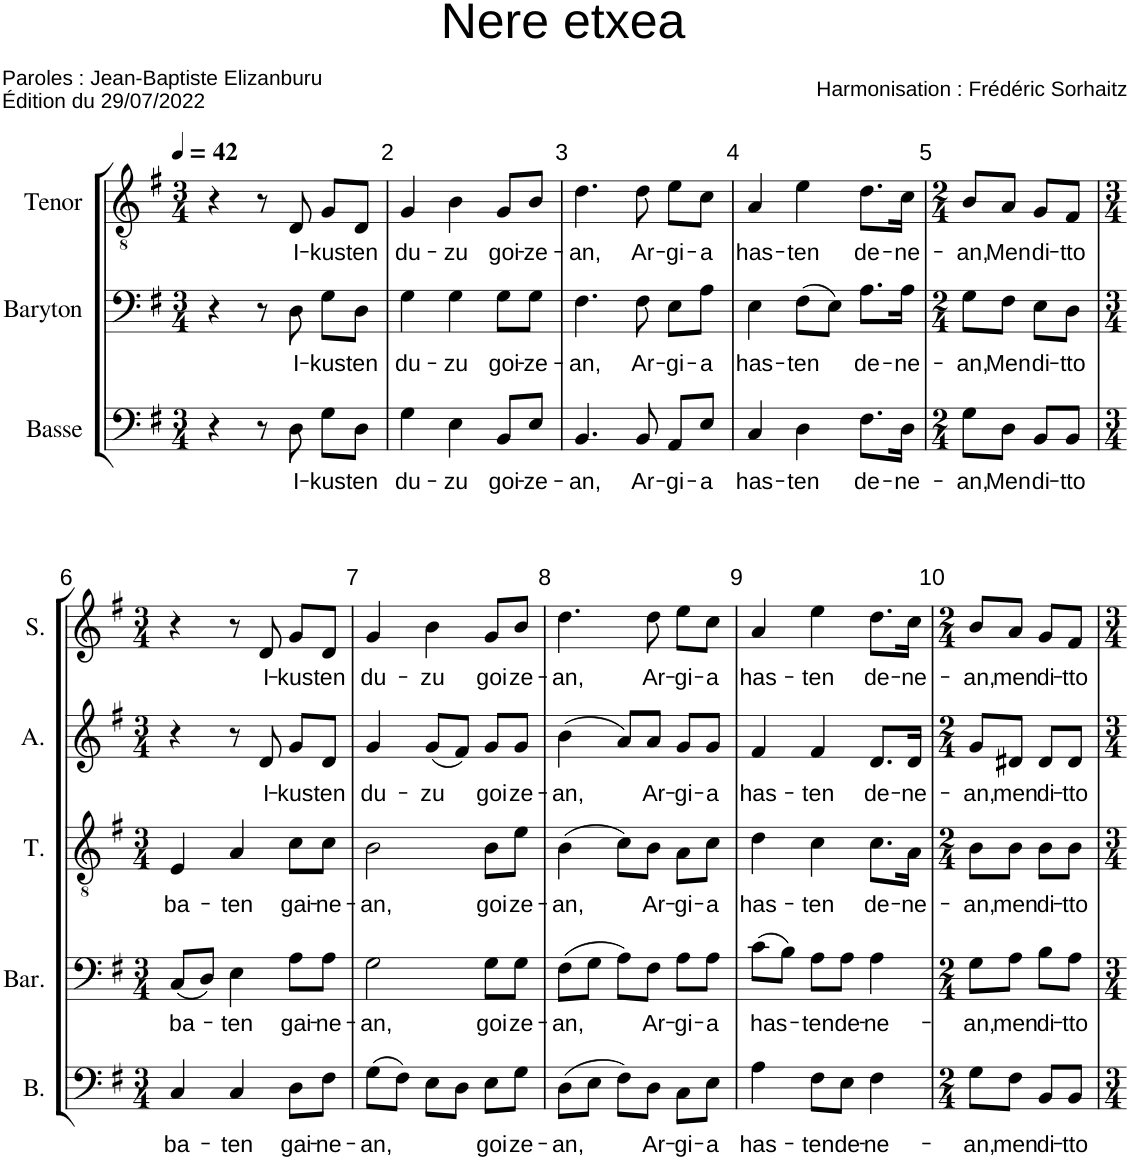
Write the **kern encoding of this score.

**kern	**text	**kern	**text	**kern	**text	**kern	**text	**kern	**text
*part5	*part5	*part4	*part4	*part3	*part3	*part2	*part2	*part1	*part1
*staff5	*staff5	*staff4	*staff4	*staff3	*staff3	*staff2	*staff2	*staff1	*staff1
*I"Basse	*	*I"Baryton	*	*I"Tenor	*	*I"Alto	*	*I"Soprano	*
*I'B.	*	*I'Bar.	*	*I'T.	*	*I'A.	*	*I'S.	*
*clefF4	*	*clefF4	*	*clefGv2	*	*clefG2	*	*clefG2	*
*k[f#]	*	*k[f#]	*	*k[f#]	*	*k[f#]	*	*k[f#]	*
*M3/4	*	*M3/4	*	*M3/4	*	*M3/4	*	*M3/4	*
*MM42	*	*MM42	*	*MM42	*	*MM42	*	*MM42	*
=1	=1	=1	=1	=1	=1	=1	=1	=1	=1
4r	.	4r	.	4r	.	2.r	.	2.r	.
8r	.	8r	.	8r	.	.	.	.	.
!	!LO:LY:b	!	!LO:LY:b	!	!LO:LY:b	!	!	!	!
8D\	I-	8D\	I-	8D/	I-	.	.	.	.
!	!LO:LY:b	!	!LO:LY:b	!	!LO:LY:b	!	!	!	!
8G\L	-kus-	8G\L	-kus-	8G/L	-kus-	.	.	.	.
!	!LO:LY:b	!	!LO:LY:b	!	!LO:LY:b	!	!	!	!
8D\J	-ten	8D\J	-ten	8D/J	-ten	.	.	.	.
=2	=2	=2	=2	=2	=2	=2	=2	=2	=2
!	!LO:LY:b	!	!LO:LY:b	!	!LO:LY:b	!	!	!	!
4G\	du-	4G\	du-	4G/	du-	2.r	.	2.r	.
!	!LO:LY:b	!	!LO:LY:b	!	!LO:LY:b	!	!	!	!
4E\	-zu	4G\	-zu	4B\	-zu	.	.	.	.
!	!LO:LY:b	!	!LO:LY:b	!	!LO:LY:b	!	!	!	!
8BB/L	goi-	8G\L	goi-	8G/L	goi-	.	.	.	.
!	!LO:LY:b	!	!LO:LY:b	!	!LO:LY:b	!	!	!	!
8E/J	-ze-	8G\J	-ze-	8B/J	-ze-	.	.	.	.
=3	=3	=3	=3	=3	=3	=3	=3	=3	=3
!	!LO:LY:b	!	!LO:LY:b	!	!LO:LY:b	!	!	!	!
4.BB/	-an,	4.F#\	-an,	4.d\	-an,	2.r	.	2.r	.
!	!LO:LY:b	!	!LO:LY:b	!	!LO:LY:b	!	!	!	!
8BB/	Ar-	8F#\	Ar-	8d\	Ar-	.	.	.	.
!	!LO:LY:b	!	!LO:LY:b	!	!LO:LY:b	!	!	!	!
8AA/L	-gi-	8E\L	-gi-	8e\L	-gi-	.	.	.	.
!	!LO:LY:b	!	!LO:LY:b	!	!LO:LY:b	!	!	!	!
8E/J	-a	8A\J	-a	8c\J	-a	.	.	.	.
=4	=4	=4	=4	=4	=4	=4	=4	=4	=4
!	!LO:LY:b	!	!LO:LY:b	!	!LO:LY:b	!	!	!	!
4C/	has-	4E\	has-	4A/	has-	2.r	.	2.r	.
!	!LO:LY:b	!	!LO:LY:b	!	!LO:LY:b	!	!	!	!
4D\	-ten	(8F#\L	-ten	4e\	-ten	.	.	.	.
.	.	8E\J)	.	.	.	.	.	.	.
!	!LO:LY:b	!	!LO:LY:b	!	!LO:LY:b	!	!	!	!
8.F#\L	de-	8.A\L	de-	8.d\L	de-	.	.	.	.
!	!LO:LY:b	!	!LO:LY:b	!	!LO:LY:b	!	!	!	!
16D\Jk	-ne-	16A\Jk	-ne-	16c\Jk	-ne-	.	.	.	.
=5	=5	=5	=5	=5	=5	=5	=5	=5	=5
*M2/4	*	*M2/4	*	*M2/4	*	*M2/4	*	*M2/4	*
!	!LO:LY:b	!	!LO:LY:b	!	!LO:LY:b	!	!	!	!
8G\L	-an,	8G\L	-an,	8B/L	-an,	2r	.	2r	.
!	!LO:LY:b	!	!LO:LY:b	!	!LO:LY:b	!	!	!	!
8D\J	Men-	8F#\J	Men-	8A/J	Men-	.	.	.	.
!	!LO:LY:b	!	!LO:LY:b	!	!LO:LY:b	!	!	!	!
8BB/L	-di-	8E\L	-di-	8G/L	-di-	.	.	.	.
!	!LO:LY:b	!	!LO:LY:b	!	!LO:LY:b	!	!	!	!
8BB/J	-tto	8D\J	-tto	8F#/J	-tto	.	.	.	.
!!LO:LB:g=z
=6	=6	=6	=6	=6	=6	=6	=6	=6	=6
*M3/4	*	*M3/4	*	*M3/4	*	*M3/4	*	*M3/4	*
!	!LO:LY:b	!	!LO:LY:b	!	!LO:LY:b	!	!	!	!
4C/	ba-	(8C/L	ba-	4E/	ba-	4r	.	4r	.
.	.	8D/J)	.	.	.	.	.	.	.
!	!LO:LY:b	!	!LO:LY:b	!	!LO:LY:b	!	!	!	!
4C/	-ten	4E\	-ten	4A/	-ten	8r	.	8r	.
!	!	!	!	!	!	!	!LO:LY:b	!	!LO:LY:b
.	.	.	.	.	.	8d/	I-	8d/	I-
!	!LO:LY:b	!	!LO:LY:b	!	!LO:LY:b	!	!LO:LY:b	!	!LO:LY:b
8D\L	gai-	8A\L	gai-	8c\L	gai-	8g/L	-kus-	8g/L	-kus-
!	!LO:LY:b	!	!LO:LY:b	!	!LO:LY:b	!	!LO:LY:b	!	!LO:LY:b
8F#\J	-ne-	8A\J	-ne-	8c\J	-ne-	8d/J	-ten	8d/J	-ten
=7	=7	=7	=7	=7	=7	=7	=7	=7	=7
!	!LO:LY:b	!	!LO:LY:b	!	!LO:LY:b	!	!LO:LY:b	!	!LO:LY:b
(8G\L	an,	2G\	-an,	2B\	an,	4g/	du-	4g/	du-
8F#\J)	.	.	.	.	.	.	.	.	.
!	!	!	!	!	!	!	!LO:LY:b	!	!LO:LY:b
8E\L	.	.	.	.	.	(8g/L	-zu	4b\	-zu
8D\J	.	.	.	.	.	8f#/J)	.	.	.
!	!LO:LY:b	!	!LO:LY:b	!	!LO:LY:b	!	!LO:LY:b	!	!LO:LY:b
8E\L	goi-	8G\L	goi-	8B\L	goi-	8g/L	goi-	8g/L	goi-
!	!LO:LY:b	!	!LO:LY:b	!	!LO:LY:b	!	!LO:LY:b	!	!LO:LY:b
8G\J	-ze-	8G\J	-ze-	8e\J	-ze-	8g/J	-ze-	8b/J	-ze-
=8	=8	=8	=8	=8	=8	=8	=8	=8	=8
!	!LO:LY:b	!	!LO:LY:b	!	!LO:LY:b	!	!LO:LY:b	!	!LO:LY:b
(8D\L	-an,	(8F#\L	-an,	(4B\	-an,	(4b\	-an,	4.dd\	-an,
8E\J	.	8G\J	.	.	.	.	.	.	.
8F#\L)	.	8A\L)	.	8c\L)	.	8a/L)	.	.	.
!	!LO:LY:b	!	!LO:LY:b	!	!LO:LY:b	!	!LO:LY:b	!	!LO:LY:b
8D\J	Ar-	8F#\J	Ar-	8B\J	Ar-	8a/J	Ar-	8dd\	Ar-
!	!LO:LY:b	!	!LO:LY:b	!	!LO:LY:b	!	!LO:LY:b	!	!LO:LY:b
8C\L	-gi-	8A\L	-gi-	8A\L	-gi-	8g/L	-gi-	8ee\L	-gi-
!	!LO:LY:b	!	!LO:LY:b	!	!LO:LY:b	!	!LO:LY:b	!	!LO:LY:b
8E\J	-a	8A\J	-a	8c\J	-a	8g/J	-a	8cc\J	-a
=9	=9	=9	=9	=9	=9	=9	=9	=9	=9
!	!LO:LY:b	!	!LO:LY:b	!	!LO:LY:b	!	!LO:LY:b	!	!LO:LY:b
4A\	has-	(8c\L	has-	4d\	has-	4f#/	has-	4a/	has-
.	.	8B\J)	.	.	.	.	.	.	.
!	!LO:LY:b	!	!LO:LY:b	!	!LO:LY:b	!	!LO:LY:b	!	!LO:LY:b
8F#\L	-ten	8A\L	-ten	4c\	-ten	4f#/	-ten	4ee\	-ten
!	!LO:LY:b	!	!LO:LY:b	!	!	!	!	!	!
8E\J	de-	8A\J	de-	.	.	.	.	.	.
!	!LO:LY:b	!	!LO:LY:b	!	!LO:LY:b	!	!LO:LY:b	!	!LO:LY:b
4F#\	-ne-	4A\	-ne-	8.c\L	de-	8.d/L	de-	8.dd\L	de-
!	!	!	!	!	!LO:LY:b	!	!LO:LY:b	!	!LO:LY:b
.	.	.	.	16A\Jk	-ne-	16d/Jk	-ne-	16cc\Jk	-ne-
=10	=10	=10	=10	=10	=10	=10	=10	=10	=10
*M2/4	*	*M2/4	*	*M2/4	*	*M2/4	*	*M2/4	*
!	!LO:LY:b	!	!LO:LY:b	!	!LO:LY:b	!	!LO:LY:b	!	!LO:LY:b
8G\L	-an,	8G\L	-an,	8B\L	-an,	8g/L	-an,	8b/L	-an,
!	!LO:LY:b	!	!LO:LY:b	!	!LO:LY:b	!	!LO:LY:b	!	!LO:LY:b
8F#\J	men-	8A\J	men-	8B\J	men-	8d#X/J	men-	8a/J	men-
!	!LO:LY:b	!	!LO:LY:b	!	!LO:LY:b	!	!LO:LY:b	!	!LO:LY:b
8BB/L	-di-	8B\L	-di-	8B\L	-di-	8d#/L	-di-	8g/L	-di-
!	!LO:LY:b	!	!LO:LY:b	!	!LO:LY:b	!	!LO:LY:b	!	!LO:LY:b
8BB/J	-tto	8A\J	-tto	8B\J	-tto	8d#/J	-tto	8f#/J	-tto
=	=	=	=	=	=	=	=	=	=
*-	*-	*-	*-	*-	*-	*-	*-	*-	*-
